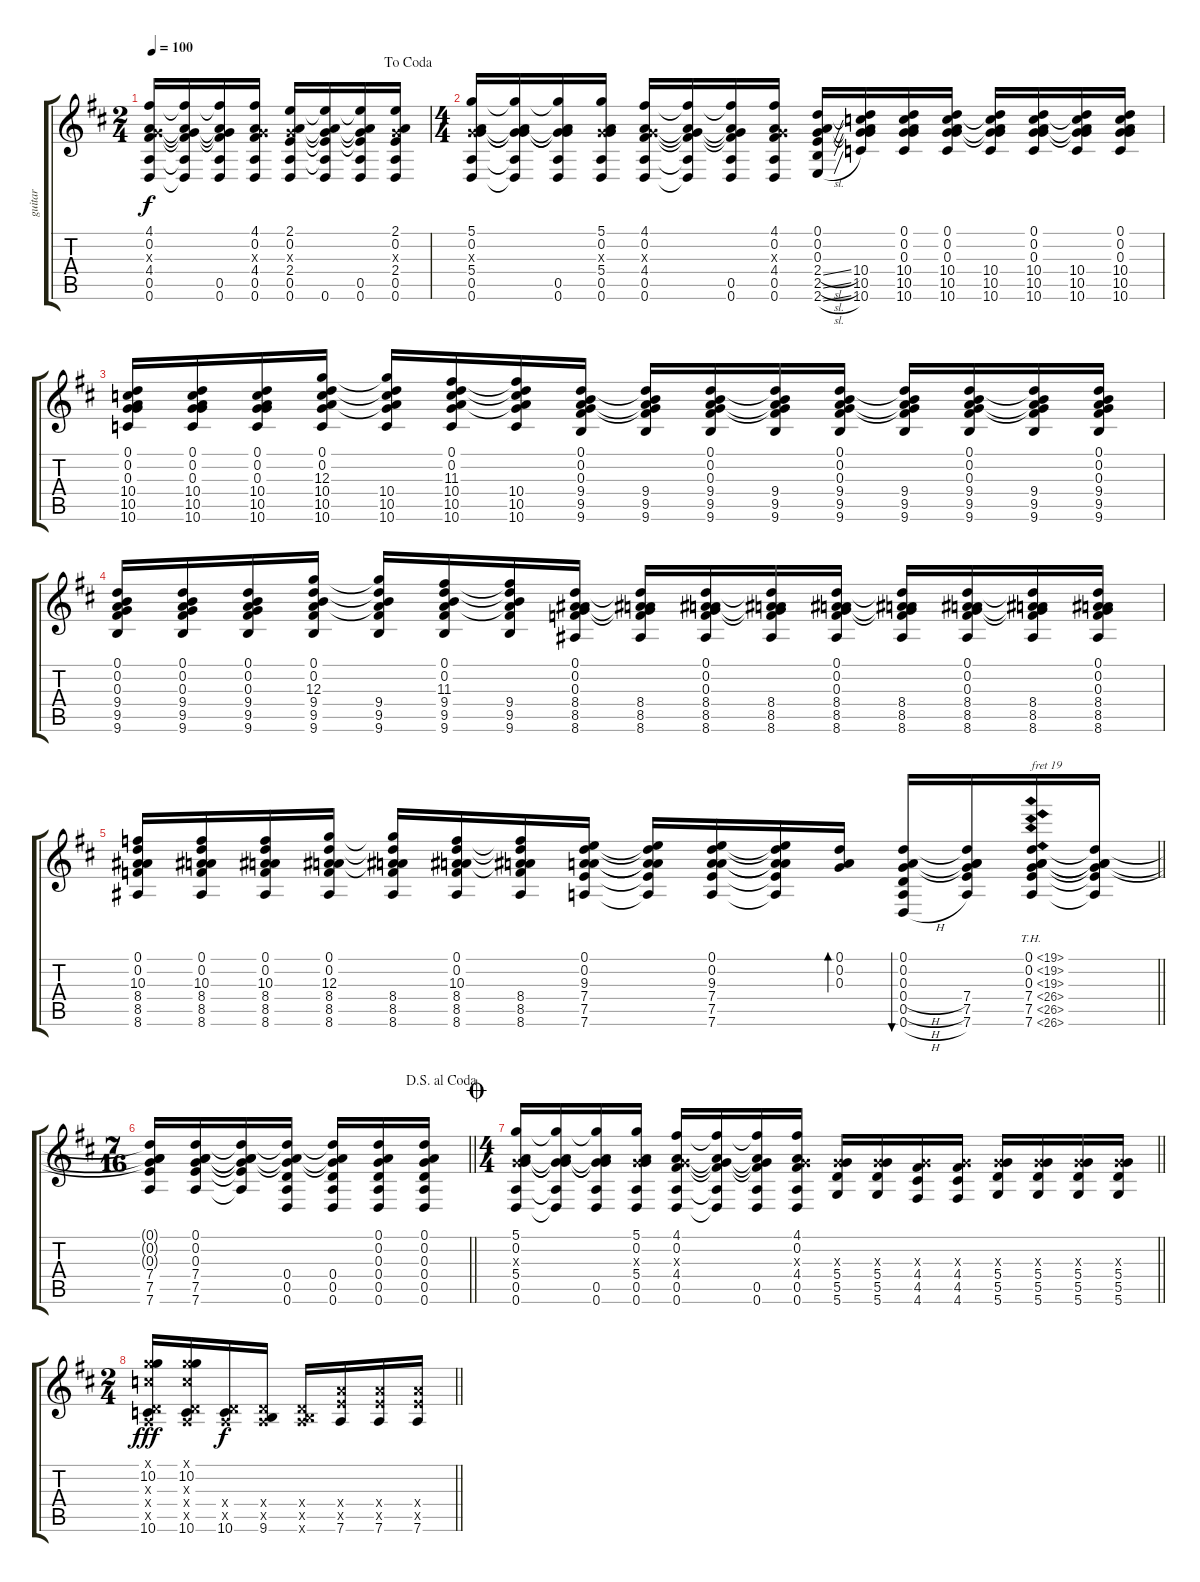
\track ("guitar" "guitar") {instrument acousticguitarsteel}
\staff {score tabs}
\tuning (D4 A3 G3 D3 A2 D2) {hide}
\ts (2 4)
\jump dacoda
\tempo 100
\clef g2
\ks d
(4.1 0.2 0.3{x} 4.4 0.5 0.6).16{dy f} (4.1{t} 0.2{t} 0.3{t} 4.4{t} 0.5{t} 0.6{t}).16 (4.1{t} 0.2{t} 0.3{t} 4.4{t} 0.5 0.6).16 (4.1 0.2 0.3{x} 4.4 0.5 0.6).16 (2.1 0.2 0.3{x} 2.4 0.5 0.6).16 (2.1{t} 0.2{t} 0.3{t} 2.4{t} 0.5{t} 0.6).16 (2.1{t} 0.2{t} 0.3{t} 2.4{t} 0.5 0.6).16 (2.1 0.2 0.3{x} 2.4 0.5 0.6).16 |
\ts (4 4)
(5.1 0.2 0.3{x} 5.4 0.5 0.6).16 (5.1{t} 0.2{t} 0.3{t} 5.4{t} 0.5{t} 0.6{t}).16 (5.1{t} 0.2{t} 0.3{t} 5.4{t} 0.5 0.6).16 (5.1 0.2 0.3{x} 5.4 0.5 0.6).16 (4.1 0.2 0.3{x} 4.4 0.5 0.6).16 (4.1{t} 0.2{t} 0.3{t} 4.4{t} 0.5{t} 0.6{t}).16 (4.1{t} 0.2{t} 0.3{t} 4.4{t} 0.5 0.6).16 (4.1 0.2 0.3{x} 4.4 0.5 0.6).16 (0.1 0.2 0.3 2.4{sl} 2.5{sl} 2.6{sl}).16 (0.1{t} 0.2{t} 0.3{t} 10.4 10.5 10.6).16 (0.1 0.2 0.3 10.4 10.5 10.6).16 (0.1 0.2 0.3 10.4 10.5 10.6).16 (0.1{t} 0.2{t} 0.3{t} 10.4 10.5 10.6).16 (0.1 0.2 0.3 10.4 10.5 10.6).16 (0.1{t} 0.2{t} 0.3{t} 10.4 10.5 10.6).16 (0.1 0.2 0.3 10.4 10.5 10.6).16 |
(0.1 0.2 0.3 10.4 10.5 10.6).16 (0.1 0.2 0.3 10.4 10.5 10.6).16 (0.1 0.2 0.3 10.4 10.5 10.6).16 (0.1 0.2 12.3 10.4 10.5 10.6).16 (0.1{t} 0.2{t} 12.3{t} 10.4 10.5 10.6).16 (0.1 0.2 11.3 10.4 10.5 10.6).16 (0.1{t} 0.2{t} 11.3{t} 10.4 10.5 10.6).16 (0.1 0.2 0.3 9.4 9.5 9.6).16 (0.1{t} 0.2{t} 0.3{t} 9.4 9.5 9.6).16 (0.1 0.2 0.3 9.4 9.5 9.6).16 (0.1{t} 0.2{t} 0.3{t} 9.4 9.5 9.6).16 (0.1 0.2 0.3 9.4 9.5 9.6).16 (0.1{t} 0.2{t} 0.3{t} 9.4 9.5 9.6).16 (0.1 0.2 0.3 9.4 9.5 9.6).16 (0.1{t} 0.2{t} 0.3{t} 9.4 9.5 9.6).16 (0.1 0.2 0.3 9.4 9.5 9.6).16 |
(0.1 0.2 0.3 9.4 9.5 9.6).16 (0.1 0.2 0.3 9.4 9.5 9.6).16 (0.1 0.2 0.3 9.4 9.5 9.6).16 (0.1 0.2 12.3 9.4 9.5 9.6).16 (0.1{t} 0.2{t} 12.3{t} 9.4 9.5 9.6).16 (0.1 0.2 11.3 9.4 9.5 9.6).16 (0.1{t} 0.2{t} 11.3{t} 9.4 9.5 9.6).16 (0.1 0.2 0.3 8.4 8.5 8.6).16 (0.1{t} 0.2{t} 0.3{t} 8.4 8.5 8.6).16 (0.1 0.2 0.3 8.4 8.5 8.6).16 (0.1{t} 0.2{t} 0.3{t} 8.4 8.5 8.6).16 (0.1 0.2 0.3 8.4 8.5 8.6).16 (0.1{t} 0.2{t} 0.3{t} 8.4 8.5 8.6).16 (0.1 0.2 0.3 8.4 8.5 8.6).16 (0.1{t} 0.2{t} 0.3{t} 8.4 8.5 8.6).16 (0.1 0.2 0.3 8.4 8.5 8.6).16 |
\barLineRight lightlight
(0.1 0.2 10.3 8.4 8.5 8.6).16 (0.1 0.2 10.3 8.4 8.5 8.6).16 (0.1 0.2 10.3 8.4 8.5 8.6).16 (0.1 0.2 12.3 8.4 8.5 8.6).16 (0.1{t} 0.2{t} 12.3{t} 8.4 8.5 8.6).16 (0.1 0.2 10.3 8.4 8.5 8.6).16 (0.1{t} 0.2{t} 10.3{t} 8.4 8.5 8.6).16 (0.1 0.2 9.3 7.4 7.5 7.6).16 (0.1{t} 0.2{t} 9.3{t} 7.4{t} 7.5{t} 7.6{t}).16 (0.1 0.2 9.3 7.4 7.5 7.6).16 (0.1{t} 0.2{t} 9.3{t} 7.4{t} 7.5{t} 7.6{t}).16 (0.1 0.2 0.3).16{bd 120} (0.1 0.2 0.3 0.4{h} 0.5{h} 0.6{h}).16{bu 120} (0.1{t} 0.2{t} 0.3{t} 7.4 7.5 7.6).16 (0.1{th 19} 0.2{th 19} 0.3{th 19} 7.4{th 19} 7.5{th 19} 7.6{th 19}).16{txt "fret 19"} (0.1{t} 0.2{t} 0.3{t} 7.4{t} 7.5{t} 7.6{t}).16 |
\ts (7 16)
\jump dalsegnoalcoda
\barLineRight lightlight
(0.1{t} 0.2{t} 0.3{t} 7.4 7.5 7.6).16 (0.1 0.2 0.3 7.4 7.5 7.6).16 (0.1{t} 0.2{t} 0.3{t} 7.4{t} 7.5{t} 7.6{t}).16 (0.1{t} 0.2{t} 0.3{t} 0.4 0.5 0.6).16 (0.1{t} 0.2{t} 0.3{t} 0.4 0.5 0.6).16 (0.1 0.2 0.3 0.4 0.5 0.6).16 (0.1 0.2 0.3 0.4 0.5 0.6).16 |
\ts (4 4)
\jump coda
\barLineRight lightlight
(5.1 0.2 0.3{x} 5.4 0.5 0.6).16 (5.1{t} 0.2{t} 0.3{t} 5.4{t} 0.5{t} 0.6{t}).16 (5.1{t} 0.2{t} 0.3{t} 5.4{t} 0.5 0.6).16 (5.1 0.2 0.3{x} 5.4 0.5 0.6).16 (4.1 0.2 0.3{x} 4.4 0.5 0.6).16 (4.1{t} 0.2{t} 0.3{t} 4.4{t} 0.5{t} 0.6{t}).16 (4.1{t} 0.2{t} 0.3{t} 4.4{t} 0.5 0.6).16 (4.1 0.2 0.3{x} 4.4 0.5 0.6).16 (0.3{x} 5.4 5.5 5.6).16 (0.3{x} 5.4 5.5 5.6).16 (0.3{x} 4.4 4.5 4.6).16 (0.3{x} 4.4 4.5 4.6).16 (0.3{x} 5.4 5.5 5.6).16 (0.3{x} 5.4 5.5 5.6).16 (0.3{x} 5.4 5.5 5.6).16 (0.3{x} 5.4 5.5 5.6).16 |
\ts (2 4)
\barLineRight lightlight
(5.1{x} 10.2 5.3{x} 0.4{x} 0.5{x} 10.6).16{dy fff} (5.1{x} 10.2 5.3{x} 0.4{x} 0.5{x} 10.6).16 (0.4{x} 0.5{x} 10.6).16{dy f} (0.4{x} 0.5{x} 9.6).16 (0.4{x} 0.5{x} 9.6{x}).16 (7.4{x} 7.5{x} 7.6).16 (7.4{x} 7.5{x} 7.6).16 (7.4{x} 7.5{x} 7.6).16
